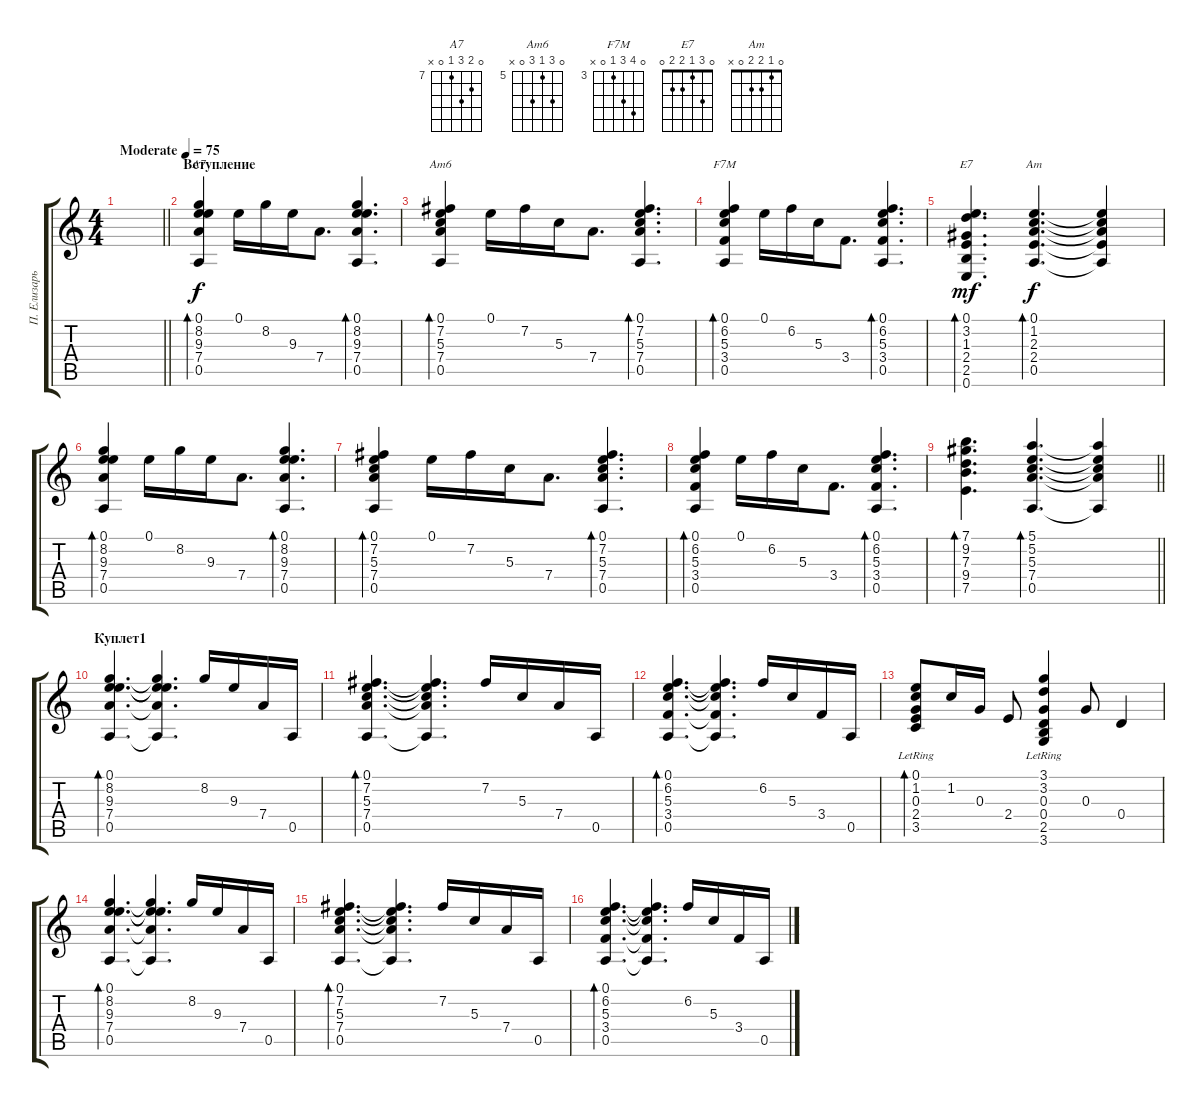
\track ("П. Елизарьев" "П. Елизарь") {instrument acousticguitarsteel}
\staff {score tabs}
\tuning (E4 B3 G3 D3 A2 E2) {hide}
\chord ("A7" 0 8 9 7 0 x) {firstfret 7}
\chord ("Am6" 0 7 5 7 0 x) {firstfret 5}
\chord ("F7M" 0 6 5 3 0 x) {firstfret 3}
\chord ("E7" 0 3 1 2 2 0)
\chord ("Am" 0 1 2 2 0 x)
\ts (4 4)
\tempo (75 "Moderate")
\clef g2
\barLineRight lightlight
\ks c
|
\section ("" "Вступление")
(0.1 8.2 9.3 7.4 0.5).4{bd 60 ch "A7"} 0.1.16 8.2.16 9.3.16 7.4.8{d} (0.1 8.2 9.3 7.4 0.5).4{d bd 60} |
(0.1 7.2 5.3 7.4 0.5).4{bd 60 ch "Am6"} 0.1.16 7.2.16 5.3.16 7.4.8{d} (0.1 7.2 5.3 7.4 0.5).4{d bd 60} |
(0.1 6.2 5.3 3.4 0.5).4{bd 60 ch "F7M"} 0.1.16 6.2.16 5.3.16 3.4.8{d} (0.1 6.2 5.3 3.4 0.5).4{d bd 60} |
(0.1 3.2 1.3 2.4 2.5 0.6).4{d bd 60 ch "E7" dy mf} (0.1 1.2 2.3 2.4 0.5).4{d bd 60 ch "Am" dy f} (0.1{t} 1.2{t} 2.3{t} 2.4{t} 0.5{t}).4 |
(0.1 8.2 9.3 7.4 0.5).4{bd 60} 0.1.16 8.2.16 9.3.16 7.4.8{d} (0.1 8.2 9.3 7.4 0.5).4{d bd 60} |
(0.1 7.2 5.3 7.4 0.5).4{bd 60} 0.1.16 7.2.16 5.3.16 7.4.8{d} (0.1 7.2 5.3 7.4 0.5).4{d bd 60} |
(0.1 6.2 5.3 3.4 0.5).4{bd 60} 0.1.16 6.2.16 5.3.16 3.4.8{d} (0.1 6.2 5.3 3.4 0.5).4{d bd 60} |
\barLineRight lightlight
(7.1 9.2 7.3 9.4 7.5).4{d bd 60} (5.1 5.2 5.3 7.4 0.5).4{d bd 60} (5.1{t} 5.2{t} 5.3{t} 7.4{t} 0.5{t}).4 |
\section ("" "Куплет1")
(0.1 8.2 9.3 7.4 0.5).4{d bd 60} (0.1{t} 8.2{t} 9.3{t} 7.4{t} 0.5{t}).4{d} 8.2.16 9.3.16 7.4.16 0.5.16 |
(0.1 7.2 5.3 7.4 0.5).4{d bd 60} (0.1{t} 7.2{t} 5.3{t} 7.4{t} 0.5{t}).4{d} 7.2.16 5.3.16 7.4.16 0.5.16 |
(0.1 6.2 5.3 3.4 0.5).4{d bd 60} (0.1{t} 6.2{t} 5.3{t} 3.4{t} 0.5{t}).4{d} 6.2.16 5.3.16 3.4.16 0.5.16 |
(0.1{lr} 1.2 0.3{lr} 2.4{lr} 3.5{lr}).8{bd 60} 1.2.16 0.3.16 2.4.8 (3.1{lr} 3.2{lr} 0.3{lr} 0.4{lr} 2.5{lr} 3.6).4 0.3.8 0.4.4 |
(0.1 8.2 9.3 7.4 0.5).4{d bd 60} (0.1{t} 8.2{t} 9.3{t} 7.4{t} 0.5{t}).4{d} 8.2.16 9.3.16 7.4.16 0.5.16 |
(0.1 7.2 5.3 7.4 0.5).4{d bd 60} (0.1{t} 7.2{t} 5.3{t} 7.4{t} 0.5{t}).4{d} 7.2.16 5.3.16 7.4.16 0.5.16 |
(0.1 6.2 5.3 3.4 0.5).4{d bd 60} (0.1{t} 6.2{t} 5.3{t} 3.4{t} 0.5{t}).4{d} 6.2.16 5.3.16 3.4.16 0.5.16
